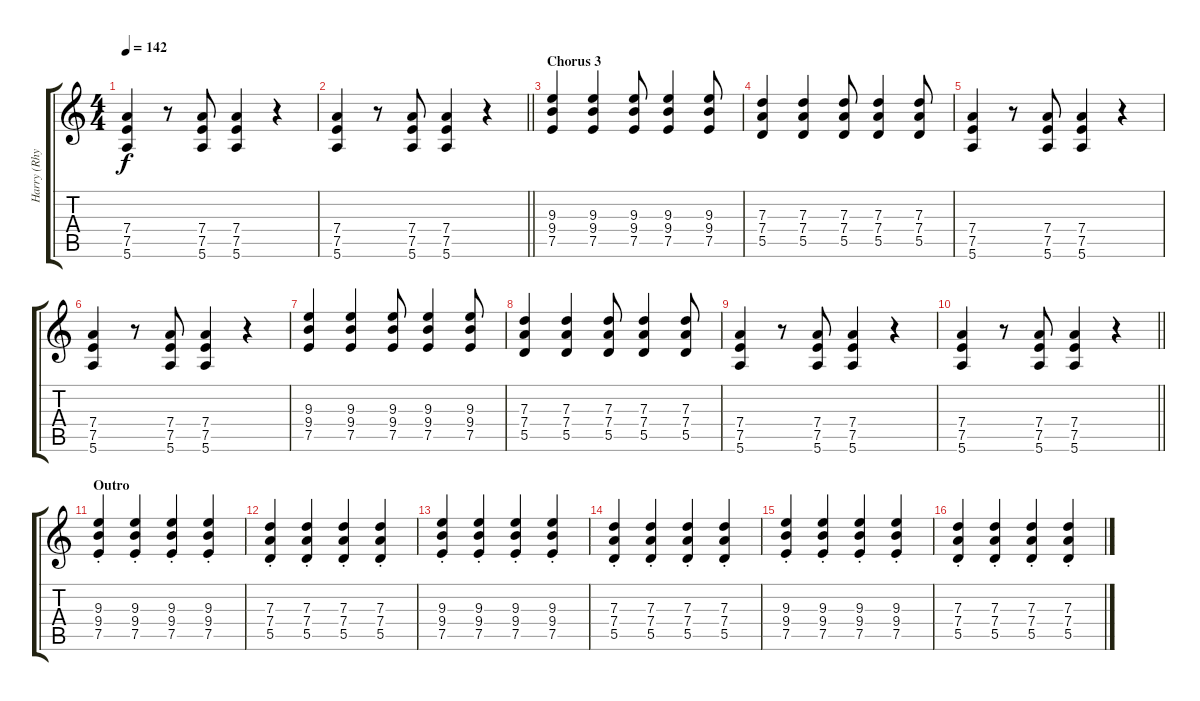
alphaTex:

\track ("Harry (Rhythm Guitar)" "Harry (Rhy") {instrument distortionguitar}
\staff {score tabs}
\tuning (E4 B3 G3 D3 A2 E2) {hide}
\ts (4 4)
\tempo 142
\clef g2
\ks c
(7.4 7.5 5.6).4{dy f} r.8 (7.4 7.5 5.6).8 (7.4 7.5 5.6).4 r.4 |
\barLineRight lightlight
(7.4 7.5 5.6).4 r.8 (7.4 7.5 5.6).8 (7.4 7.5 5.6).4 r.4 |
\section ("" "Chorus 3")
(9.3 9.4 7.5).4 (9.3 9.4 7.5).4 (9.3 9.4 7.5).8 (9.3 9.4 7.5).4 (9.3 9.4 7.5).8 |
(7.3 7.4 5.5).4 (7.3 7.4 5.5).4 (7.3 7.4 5.5).8 (7.3 7.4 5.5).4 (7.3 7.4 5.5).8 |
(7.4 7.5 5.6).4 r.8 (7.4 7.5 5.6).8 (7.4 7.5 5.6).4 r.4 |
(7.4 7.5 5.6).4 r.8 (7.4 7.5 5.6).8 (7.4 7.5 5.6).4 r.4 |
(9.3 9.4 7.5).4 (9.3 9.4 7.5).4 (9.3 9.4 7.5).8 (9.3 9.4 7.5).4 (9.3 9.4 7.5).8 |
(7.3 7.4 5.5).4 (7.3 7.4 5.5).4 (7.3 7.4 5.5).8 (7.3 7.4 5.5).4 (7.3 7.4 5.5).8 |
(7.4 7.5 5.6).4 r.8 (7.4 7.5 5.6).8 (7.4 7.5 5.6).4 r.4 |
\barLineRight lightlight
(7.4 7.5 5.6).4 r.8 (7.4 7.5 5.6).8 (7.4 7.5 5.6).4 r.4 |
\section ("" "Outro")
(9.3{st} 9.4{st} 7.5{st}).4 (9.3{st} 9.4{st} 7.5{st}).4 (9.3{st} 9.4{st} 7.5{st}).4 (9.3{st} 9.4{st} 7.5{st}).4 |
(7.3{st} 7.4{st} 5.5{st}).4 (7.3{st} 7.4{st} 5.5{st}).4 (7.3{st} 7.4{st} 5.5{st}).4 (7.3{st} 7.4{st} 5.5{st}).4 |
(9.3{st} 9.4{st} 7.5{st}).4 (9.3{st} 9.4{st} 7.5{st}).4 (9.3{st} 9.4{st} 7.5{st}).4 (9.3{st} 9.4{st} 7.5{st}).4 |
(7.3{st} 7.4{st} 5.5{st}).4 (7.3{st} 7.4{st} 5.5{st}).4 (7.3{st} 7.4{st} 5.5{st}).4 (7.3{st} 7.4{st} 5.5{st}).4 |
(9.3{st} 9.4{st} 7.5{st}).4 (9.3{st} 9.4{st} 7.5{st}).4 (9.3{st} 9.4{st} 7.5{st}).4 (9.3{st} 9.4{st} 7.5{st}).4 |
(7.3{st} 7.4{st} 5.5{st}).4 (7.3{st} 7.4{st} 5.5{st}).4 (7.3{st} 7.4{st} 5.5{st}).4 (7.3{st} 7.4{st} 5.5{st}).4
